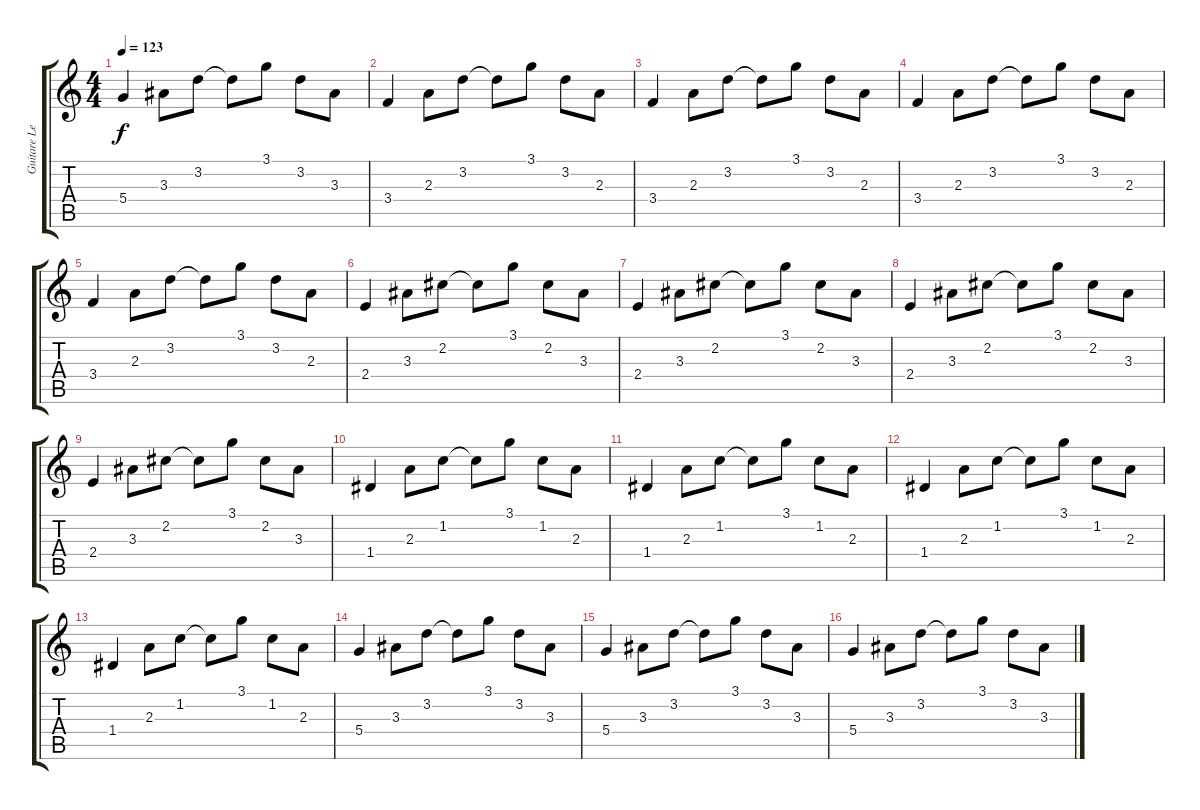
\track ("Guitare Lead" "Guitare Le") {instrument electricguitarclean}
\staff {score tabs}
\tuning (E4 B3 G3 D3 A2 E2) {hide}
\ts (4 4)
\tempo 123
\clef g2
\ks c
5.4.4{dy f} 3.3.8 3.2.8 3.2{t}.8 3.1.8 3.2.8 3.3.8 |
3.4.4 2.3.8 3.2.8 3.2{t}.8 3.1.8 3.2.8 2.3.8 |
3.4.4 2.3.8 3.2.8 3.2{t}.8 3.1.8 3.2.8 2.3.8 |
3.4.4 2.3.8 3.2.8 3.2{t}.8 3.1.8 3.2.8 2.3.8 |
3.4.4 2.3.8 3.2.8 3.2{t}.8 3.1.8 3.2.8 2.3.8 |
2.4.4 3.3.8 2.2.8 2.2{t}.8 3.1.8 2.2.8 3.3.8 |
2.4.4 3.3.8 2.2.8 2.2{t}.8 3.1.8 2.2.8 3.3.8 |
2.4.4 3.3.8 2.2.8 2.2{t}.8 3.1.8 2.2.8 3.3.8 |
2.4.4 3.3.8 2.2.8 2.2{t}.8 3.1.8 2.2.8 3.3.8 |
1.4.4 2.3.8 1.2.8 1.2{t}.8 3.1.8 1.2.8 2.3.8 |
1.4.4 2.3.8 1.2.8 1.2{t}.8 3.1.8 1.2.8 2.3.8 |
1.4.4 2.3.8 1.2.8 1.2{t}.8 3.1.8 1.2.8 2.3.8 |
1.4.4 2.3.8 1.2.8 1.2{t}.8 3.1.8 1.2.8 2.3.8 |
5.4.4 3.3.8 3.2.8 3.2{t}.8 3.1.8 3.2.8 3.3.8 |
5.4.4 3.3.8 3.2.8 3.2{t}.8 3.1.8 3.2.8 3.3.8 |
5.4.4 3.3.8 3.2.8 3.2{t}.8 3.1.8 3.2.8 3.3.8
